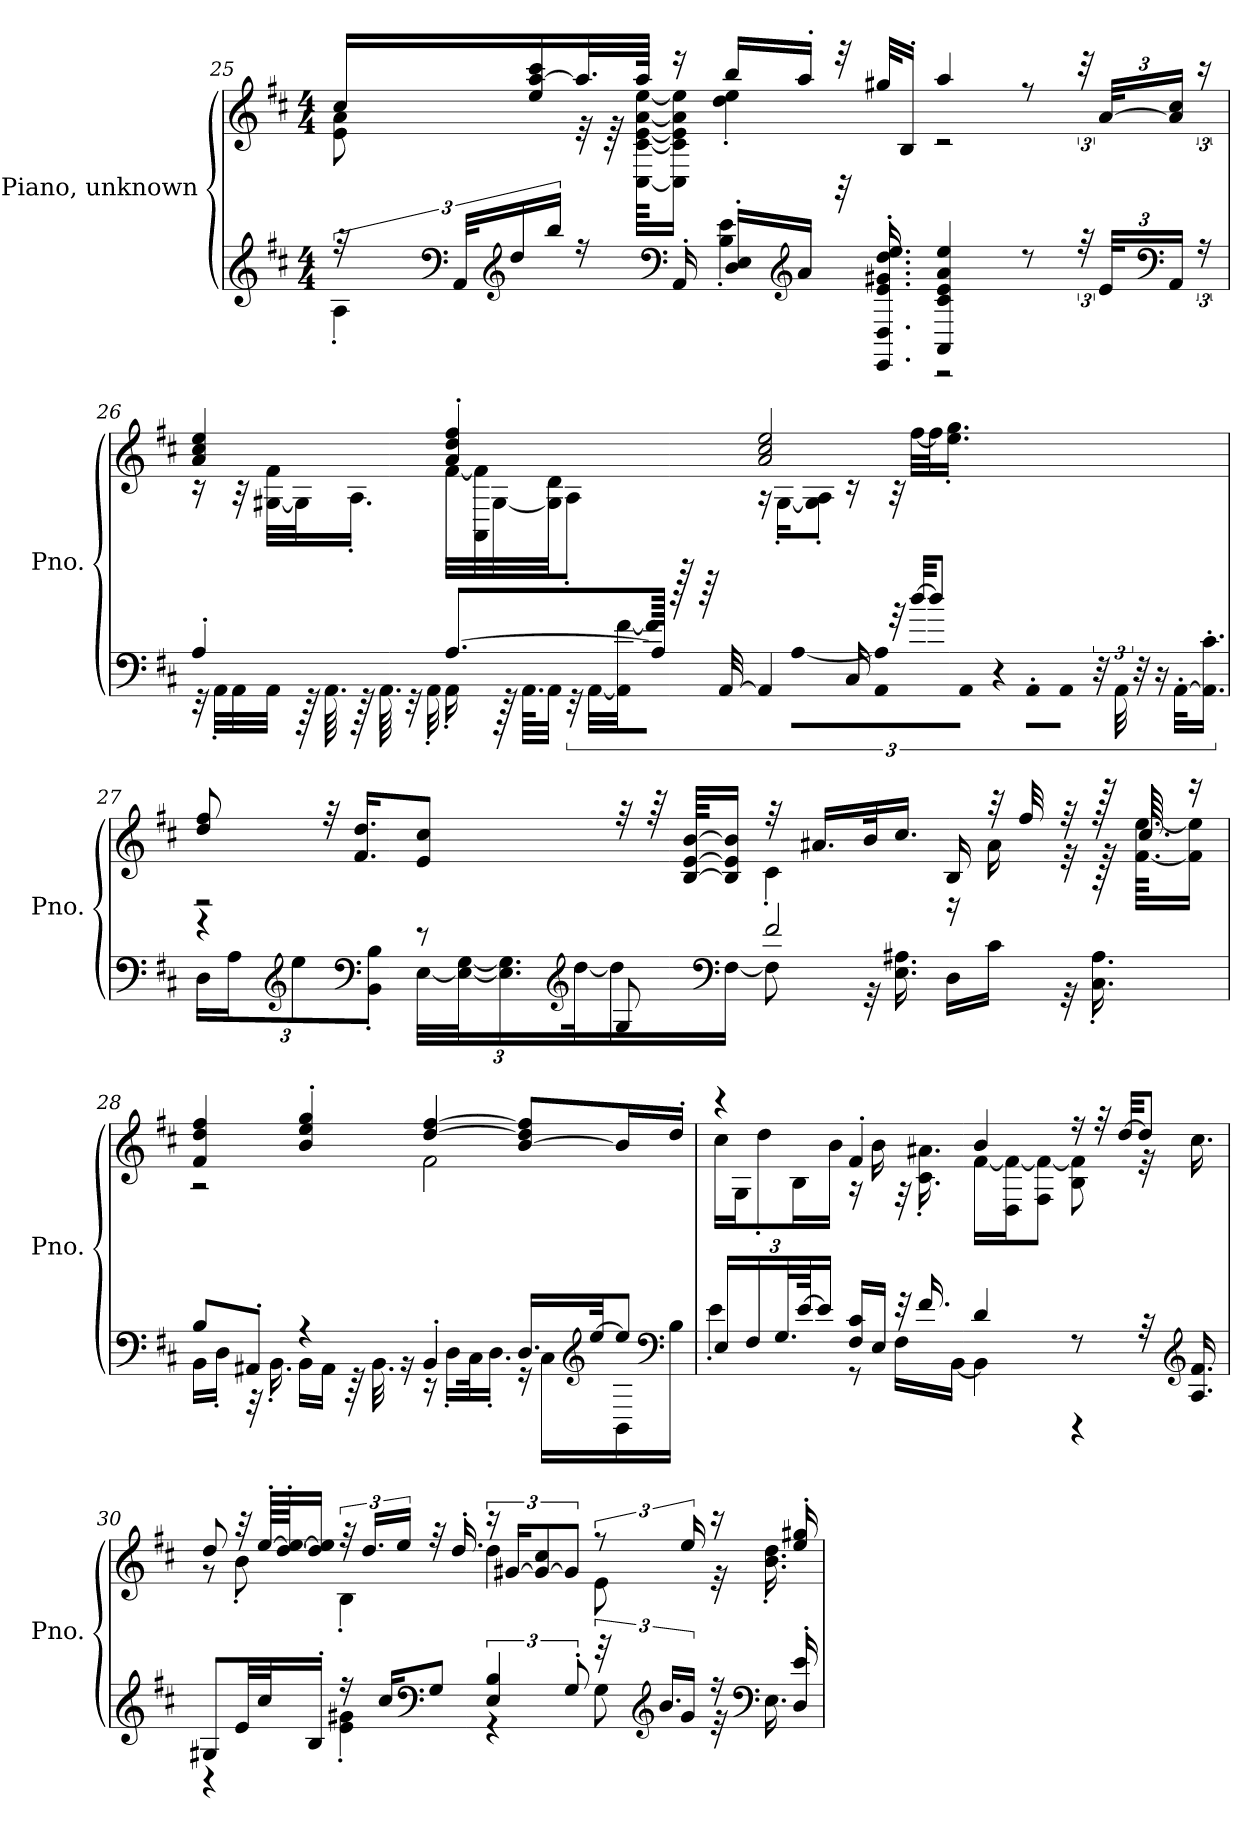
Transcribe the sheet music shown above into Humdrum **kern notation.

**kern	**kern
*part1	*part1
*staff2	*staff1
*I"Piano, unknown	*
*I'Pno.	*
!!LO:PB:g=z
*clefG2	*clefG2
*k[f#c#]	*k[f#c#]
*M4/4	*M4/4
=25	=25
*^	*^
48r	4A'\	16cc#/LL	8e\ 8a\
*clefF4	*	*	*
48AA/KLL	.	.	.
*clefG2	*	*	*
24dd/	.	.	.
.	.	16ee/ [16aa/ 16ccc#/	.
24bb/JJ	.	.	.
16r	.	32.aa/L]	32r
.	.	.	64r
.	.	64aa/JJJk	[64C#\ [64c#\ [64e\ [64a\ [64ee\KKLL
*clefF4	*	*	*
16AA'/	.	16r	16C#\] 16c#\] 16e\] 16a\] 16ee\]JJ
16D/' 16E/'LL	4B\' 4e\'	16bb/LL	4dd\' 4ee\'
*clefG2	*	*	*
16a/JJ	.	16aa'/JJ	.
32r	.	32r	.
16.EE/' 16.D/' 16.e/' 16.g#X/' 16.dd/' 16.ee/'	.	32gg#X/KLL	.
.	.	16B'/JJ	.
4AA/ 4c#/ 4e/ 4a/ 4ee/	2r	4aa/	2r
8r	.	8r	.
48r	.	48r	.
48e/KLL	.	[48a/KLL	.
*clefF4	*	*	*
24AA/JJ	.	24a/] 24cc#/JJ	.
24r	.	24r	.
!!LO:LB:g=z	!!
=26	=26	=26	=26
4A'/	32r	4a/ 4cc#/ 4ee/	16r
.	32AA'\LLL	.	.
.	32AA\	.	32r
.	32AA\JJJ	.	[32G#X\ 32f#\LLL
.	128r	.	32G#\J]
.	64.AA\	.	.
.	128r	.	16.A'\JJ
.	64.AA\	.	.
.	32r	.	.
.	32AA'\	.	.
[8.A/L	16AA'\	4a/' 4dd/' 4ff#/'	[32f#\LLL
.	.	.	32AA\ 32f#\]
.	128r	.	[32G#\
.	64.AA\KLLL	.	.
.	32AA\JJJ	.	32G#\] 32d\JJ
.	48r	.	8A'\J
.	[48AA\LLL	.	.
.	48AA\] [48f#\J	.	.
128A/Jkkkk]	16f#\JJ]	.	.
128r	.	.	.
64r	.	.	.
[32AA/	.	.	.
4AA/]	[32A\LLL	2a/ 2cc#/ 2ee/	16r
.	32AA\ 32A\]J	.	.
.	16AA\JJ	.	[16G#'\KL
.	32r	.	8G#\]' 8A\'J
.	16AA'\LL	.	.
.	32AA\JJk	.	.
16C#/	48r	.	16r
.	48AA\	.	.
.	48r	.	.
32r	16r	.	32r
[32dd/KKL	.	.	[32ff#\LLL
8dd/J]	[32AA'\KLL	.	32ff#\J]
.	16.AA\]' 16.c#\'JJ	.	16.ee\' 16.gg\'JJ
!!LO:LB:g=z	!!
=27	=27	=27	=27
*	*Xbrackettup	*	*
4r	24D\LL	8dd/ 8ff#/	2r
.	24A\J	.	.
*clefG2	*	*	*
.	12ee\	.	.
.	.	32r	.
.	.	16.f#/ 16.dd/KL	.
*clefF4	*	*	*
.	12BB\' 12B\'J	.	.
8r	[48E\LLL	8e/ 8cc#/J	.
.	48E\_ [48G\J	.	.
.	24.E\] 24.G\]	.	.
*clefG2	*	*	*
.	[48dd\K	.	.
8G/	16dd\]	32r	.
.	.	64r	.
.	.	[64B/ [64e/ [64b/KKLL	.
*clefF4	*	*	*
.	[16F#\JJ	16B/] 16e/] 16b/]JJ	.
2f#/	8F#\]	32r	4c#'\
.	.	16.a#X/LL	.
.	32r	32b/K	.
.	16.E\ 16.A#X\	16.cc#/JJ	.
.	16D\LL	16B/	16r
.	16c#\JJ	32r	16a#\
.	.	32ff#/	.
.	32r	32r	32r
.	16.C#\' 16.A#\'	128r	128r
.	.	64.cc#/	[64.f#\ [64.ee\KKLL
.	.	16r	16f#\] 16ee\]JJ
!!LO:LB:g=z	!!
=28	=28	=28	=28
8B/L	16BB\LL	4f#/ 4dd/ 4ff#/	2r
.	16D'\JJ	.	.
8AA#X'/J	32r	.	.
.	16.BB'\	.	.
4r	16BB\LL	4b/' 4ee/' 4gg/'	.
.	16AA#\JJ	.	.
.	64r	.	.
.	32.BB\	.	.
.	16r	.	.
4BB'/	16r	[4dd/ [4ff#/	2f#\
.	16D'\LL	.	.
.	32C#\K	.	.
.	16.D'\JJ	.	.
16.D/LL	16r	[8b/ 8dd/] 8ff#/]L	.
.	16C#\LL	.	.
*clefG2	*	*	*
[32ee/JK	.	.	.
8ee/J]	16BB\	16b/L]	.
*clefF4	*	*	*
.	16B\JJ	16dd'/JJ	.
!!LO:LB:g=z	!!
=29	=29	=29	=29
*	*	*	*Xbrackettup
16E/LL	4e'\	4r	24cc#\LL
.	.	.	24G\J
16F#/	.	.	.
.	.	.	12dd'\
32.G/L	.	.	.
.	.	.	24B\L
[64e/JK	.	.	.
16e/JJ]	.	.	.
.	.	.	24b\JJ
16F#/ 16c#/LL	8r	4f#'/	16r
16E/JJ	.	.	16b\
32r	16F#\LL	.	32r
16.f#/	.	.	16.c#\' 16.a#X\'
.	[16BB\JJ	.	.
4d/	4BB\]	4b/	[16f#\LL
.	.	.	16D\ 16f#\_J
.	.	.	8F#\ 8f#\_J
8r	4r	16r	8B\ 8f#\]
.	.	32r	.
.	.	[32dd/KKL	.
32r	.	8dd/J]	32r
*clefG2	*	*	*
16.A/ 16.f#/	.	.	16.cc#\
!!LO:LB:g=z	!!
=30	=30	=30	=30
8G#X/L	4r	8dd/	8r
32e/LL	.	32r	8b'\
32cc#/J	.	[64ee'/LLLL	.
.	.	[64dd/' 64ee/_'JJ	.
16B'/JJ	.	16dd/] 16ee/]JJ	.
*	*	*brackettup	*
16r	4e\' 4g#X\'	48r	4B'\
.	.	24.dd/LL	.
16cc#/KL	.	.	.
.	.	24ee/JJ	.
*clefF4	*	*	*
8G#/J	.	32r	.
.	.	16.dd'/	.
*brackettup	*	*	*
6E/ 6B/	4r	24r	4dd\
.	.	[24g#X/KL	.
.	.	12g#/_ 12cc#/	.
12G#'/	.	12g#/J]	.
48r	8G#\	12r	8e\
*clefG2	*	*	*
24.b/LL	.	.	.
24g#/JJ	.	24ee/	.
16r	32r	16r	32r
*clefF4	*	*	*
.	16.E\	.	16.b\' 16.dd\'
16D/' 16e/'	.	16ee/' 16gg#X/'	.
*v	*v	*	*
*	*v	*v
=	=
*-	*-
